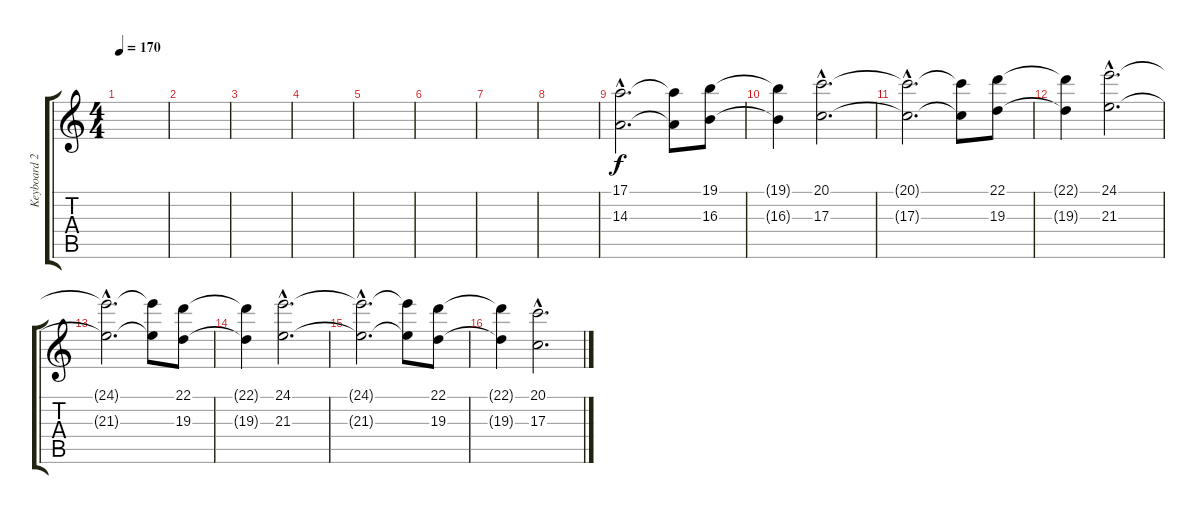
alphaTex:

\track ("Keyboard 2" "Keyboard 2") {instrument stringensemble1}
\staff {score tabs}
\tuning (E4 B3 G3 D3 A2 E2) {hide}
\ts (4 4)
\section ("" "")
\tempo 170
\clef g2
\ks c
|
|
|
|
|
|
|
|
\section ("" "")
(17.1{hac} 14.3{hac}).2{d} (17.1{t} 14.3{t}).8 (19.1 16.3).8 |
(19.1{t} 16.3{t}).4 (20.1{hac} 17.3{hac}).2{d} |
(20.1{hac t} 17.3{hac t}).2{d} (20.1{t} 17.3{t}).8 (22.1 19.3).8 |
(22.1{t} 19.3{t}).4 (24.1{hac} 21.3{hac}).2{d} |
(24.1{hac t} 21.3{hac t}).2{d} (24.1{t} 21.3{t}).8 (22.1 19.3).8 |
(22.1{t} 19.3{t}).4 (24.1{hac} 21.3{hac}).2{d} |
(24.1{hac t} 21.3{hac t}).2{d} (24.1{t} 21.3{t}).8 (22.1 19.3).8 |
(22.1{t} 19.3{t}).4 (20.1{hac} 17.3{hac}).2{d}
